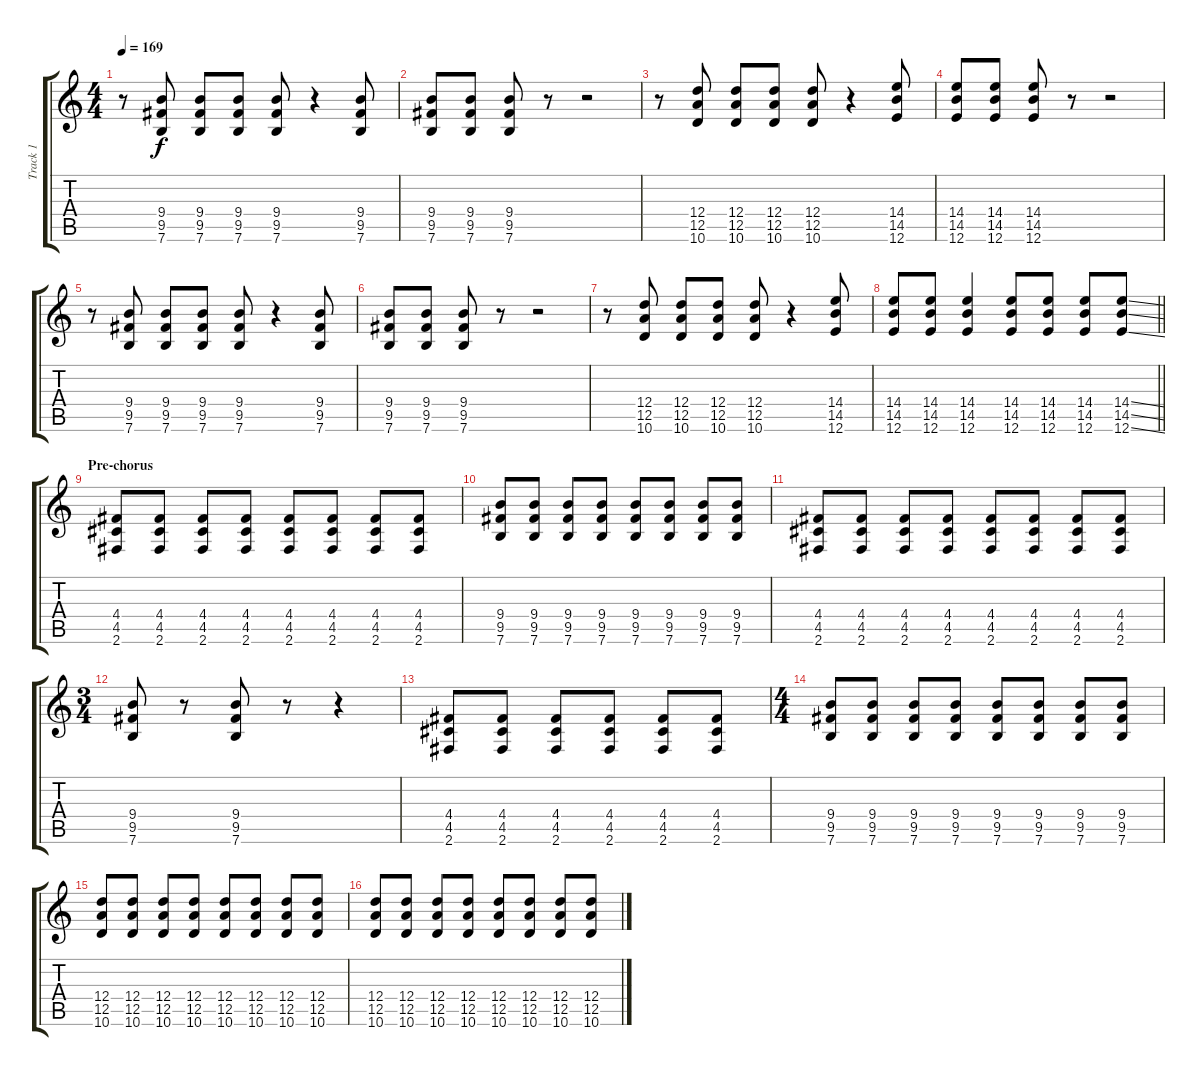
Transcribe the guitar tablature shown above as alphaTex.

\track ("Track 1" "Track 1") {instrument overdrivenguitar}
\staff {score tabs}
\tuning (E4 B3 G3 D3 A2 E2) {hide}
\ts (4 4)
\tempo 169
\clef g2
\ks c
r.8{dy f} (9.4 9.5 7.6).8 (9.4 9.5 7.6).8 (9.4 9.5 7.6).8 (9.4 9.5 7.6).8 r.4 (9.4 9.5 7.6).8 |
(9.4 9.5 7.6).8 (9.4 9.5 7.6).8 (9.4 9.5 7.6).8 r.8 r.2 |
r.8 (12.4 12.5 10.6).8 (12.4 12.5 10.6).8 (12.4 12.5 10.6).8 (12.4 12.5 10.6).8 r.4 (14.4 14.5 12.6).8 |
(14.4 14.5 12.6).8 (14.4 14.5 12.6).8 (14.4 14.5 12.6).8 r.8 r.2 |
r.8 (9.4 9.5 7.6).8 (9.4 9.5 7.6).8 (9.4 9.5 7.6).8 (9.4 9.5 7.6).8 r.4 (9.4 9.5 7.6).8 |
(9.4 9.5 7.6).8 (9.4 9.5 7.6).8 (9.4 9.5 7.6).8 r.8 r.2 |
r.8 (12.4 12.5 10.6).8 (12.4 12.5 10.6).8 (12.4 12.5 10.6).8 (12.4 12.5 10.6).8 r.4 (14.4 14.5 12.6).8 |
\barLineRight lightlight
(14.4 14.5 12.6).8 (14.4 14.5 12.6).8 (14.4 14.5 12.6).4 (14.4 14.5 12.6).8 (14.4 14.5 12.6).8 (14.4 14.5 12.6).8 (14.4{ss} 14.5{ss} 12.6{ss}).8 |
\section ("" "Pre-chorus")
(4.4 4.5 2.6).8 (4.4 4.5 2.6).8 (4.4 4.5 2.6).8 (4.4 4.5 2.6).8 (4.4 4.5 2.6).8 (4.4 4.5 2.6).8 (4.4 4.5 2.6).8 (4.4 4.5 2.6).8 |
(9.4 9.5 7.6).8 (9.4 9.5 7.6).8 (9.4 9.5 7.6).8 (9.4 9.5 7.6).8 (9.4 9.5 7.6).8 (9.4 9.5 7.6).8 (9.4 9.5 7.6).8 (9.4 9.5 7.6).8 |
(4.4 4.5 2.6).8 (4.4 4.5 2.6).8 (4.4 4.5 2.6).8 (4.4 4.5 2.6).8 (4.4 4.5 2.6).8 (4.4 4.5 2.6).8 (4.4 4.5 2.6).8 (4.4 4.5 2.6).8 |
\ts (3 4)
(9.4 9.5 7.6).8 r.8 (9.4 9.5 7.6).8 r.8 r.4 |
(4.4 4.5 2.6).8 (4.4 4.5 2.6).8 (4.4 4.5 2.6).8 (4.4 4.5 2.6).8 (4.4 4.5 2.6).8 (4.4 4.5 2.6).8 |
\ts (4 4)
(9.4 9.5 7.6).8 (9.4 9.5 7.6).8 (9.4 9.5 7.6).8 (9.4 9.5 7.6).8 (9.4 9.5 7.6).8 (9.4 9.5 7.6).8 (9.4 9.5 7.6).8 (9.4 9.5 7.6).8 |
(12.4 12.5 10.6).8 (12.4 12.5 10.6).8 (12.4 12.5 10.6).8 (12.4 12.5 10.6).8 (12.4 12.5 10.6).8 (12.4 12.5 10.6).8 (12.4 12.5 10.6).8 (12.4 12.5 10.6).8 |
(12.4 12.5 10.6).8 (12.4 12.5 10.6).8 (12.4 12.5 10.6).8 (12.4 12.5 10.6).8 (12.4 12.5 10.6).8 (12.4 12.5 10.6).8 (12.4 12.5 10.6).8 (12.4 12.5 10.6).8
